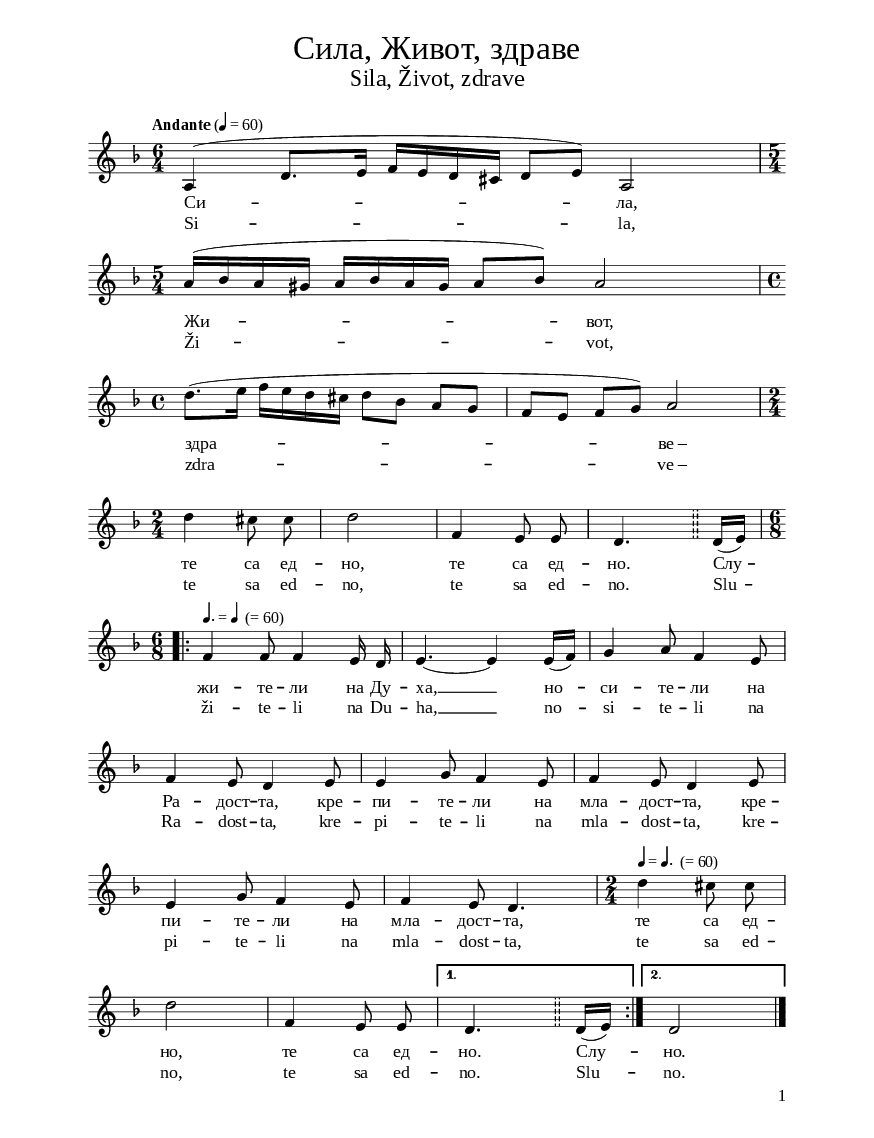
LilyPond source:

\version "2.24.2"

\include "include/globals.ily"

\bookpart {
  \label #'ref102
  \tocItem \markup "Сила, Живот, здраве – Sila, Život, zdrave"
  \include "include/bookpart-paper.ily"
  \score {
    \include "include/score-layout.ily"

    \new Voice \absolute {
      \clef treble
      \key d \minor
      \time 6/4
      \tempoFunc "Andante" 4 "60"
       \override Staff.BarLine.gap = 0.5

      \slurUp a4 ( d'8. e'16 f' e' d' cis' d'8 e' ) a2 \break 

      \time 5/4  a'16 ( bes' a' gis' a' bes' a' gis' a'8 bes' ) a'2 \break |


      \time 4/4  d''8. ( e''16 f'' e'' d'' cis'' \autoBeamOff d''8 [bes'] a' [g']| f'8 [e'] f' [g'] ) a'2 \break |

      \slurNeutral \time 2/4 d''4  cis''8 \noBeam cis'' | d''2  | f'4 e'8 e' | d'4. \bar "!!" d'16 [( e' )] \break |

      \time 6/8  \repeat volta 2 {
        | f'4^\markup {
          % make tempo notes
          \concat {
            \teeny \general-align #Y #DOWN \note {4.} #0.8
            \normal-text { " = " }
            \teeny \general-align #Y #DOWN \note {4} #0.8
            \normal-text { "  (= 60)" }
          }
        }
        
        
         f'8 f'4 e'16 \noBeam d' |e'4. ~ e'4 e'16 [( f' )] | g'4 a'8 f'4 e'8 \break |

        f'4 e'8 d'4 e'8 |  e'4 g'8 f'4 e'8 | f'4 e'8 d'4 e'8 \break |

        e'4 g'8 f'4 e'8 | f'4 e'8 d'4. | \time 2/4 d''4^\markup {
          % make tempo notes
          \concat {
            \teeny \general-align #Y #DOWN \note {4} #0.8
            \normal-text { " = " }
            \teeny \general-align #Y #DOWN \note {4.} #0.8
            \normal-text { "  (= 60)" }
          }
        }
        
         cis''8 \noBeam cis'' \break |

        d''2 | f'4 e'8 \noBeam e' |
      } \alternative { { d'4. \bar "!" \bar "!!" d'16 [( e'16 )] } { d'2 } } \bar "|."

    }

    \addlyrics {Си -- ла, Жи
  -- вот, здра -- "ве –" те са ед -- но, те са ед --
  но. Слу -- жи -- те -- ли на Ду -- ха, __ но -- си
  -- те -- ли на Ра -- дост -- та, кре -- пи -- те
  -- ли на мла -- дост -- та, кре -- пи -- те -- ли
  на мла -- дост -- та, те са ед -- но, те са ед
  -- но. Слу -- но.}
   \addlyrics {Si -- la, Ži
  -- vot, zdra -- "ve –" te sa ed -- no, te sa ed --
  no. Slu -- ži -- te -- li na Du -- ha, __ no -- si
  -- te -- li na Ra -- dost -- ta, kre -- pi -- te
  -- li na mla -- dost -- ta, kre -- pi -- te -- li
  na mla -- dost -- ta, te sa ed -- no, te sa ed
  -- no. Slu -- no.}

    \header {
      title = \titleFunc "Сила, Живот, здраве" "Sila, Život, zdrave"
    }

    \midi{}

  } % score

  \pageBreak



  % include foreign translation(s) of the song
  \version "2.24.2"

\markup \fill-line { \fontsize #deTitleFontSize "Kraft, Leben, Gesundheit" }
\markup \null
\markup \null
\markup \fontsize #deCoupletFontSize {
  \hspace #20
  \override #`(baseline-skip . ,deCoupletBaselineSkip)

  \column {    
     
  \line { " "Kraft, Leben, Gesundheit –}

  \line { " "sie sind eins. }

  \line { " "Diener des Geistes, }

  \line { " "Überbringer der Freude, }

  \line { " "Stütze der Jugend, }

  \line { " "Stütze der Jugend, }

  \line { " "sie sind eins. }
     
      
       
    }
    
    
}


} % bookpart
